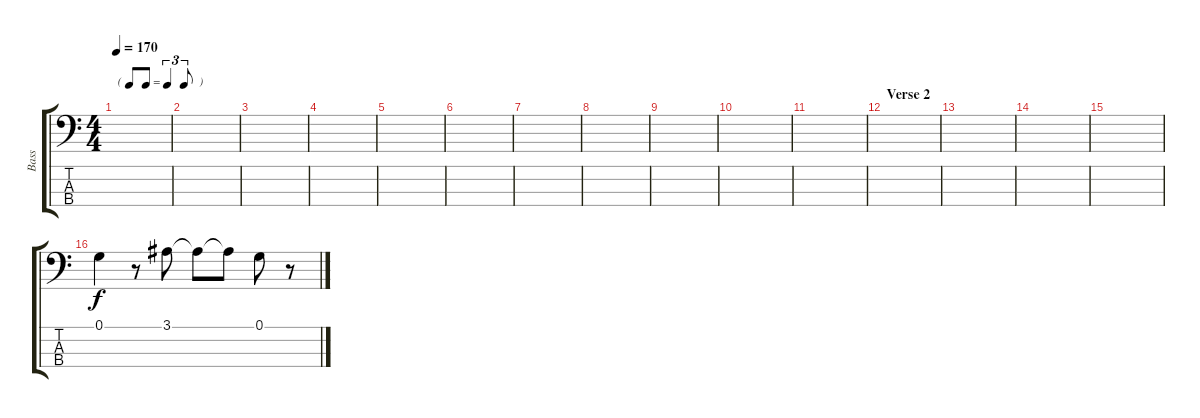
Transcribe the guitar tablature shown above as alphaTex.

\track ("Bass" "Bass") {instrument electricbassfinger}
\staff {score tabs}
\tuning (G2 D2 A1 E1) {hide}
\ts (4 4)
\tf triplet8th
\tempo 170
\clef f4
\ks c
|
|
|
|
|
|
|
|
|
|
|
\section ("" "Verse 2")
|
|
|
|
0.1.4 r.8 3.1.8 3.1{t}.8 3.1{t}.8 0.1.8 r.8
